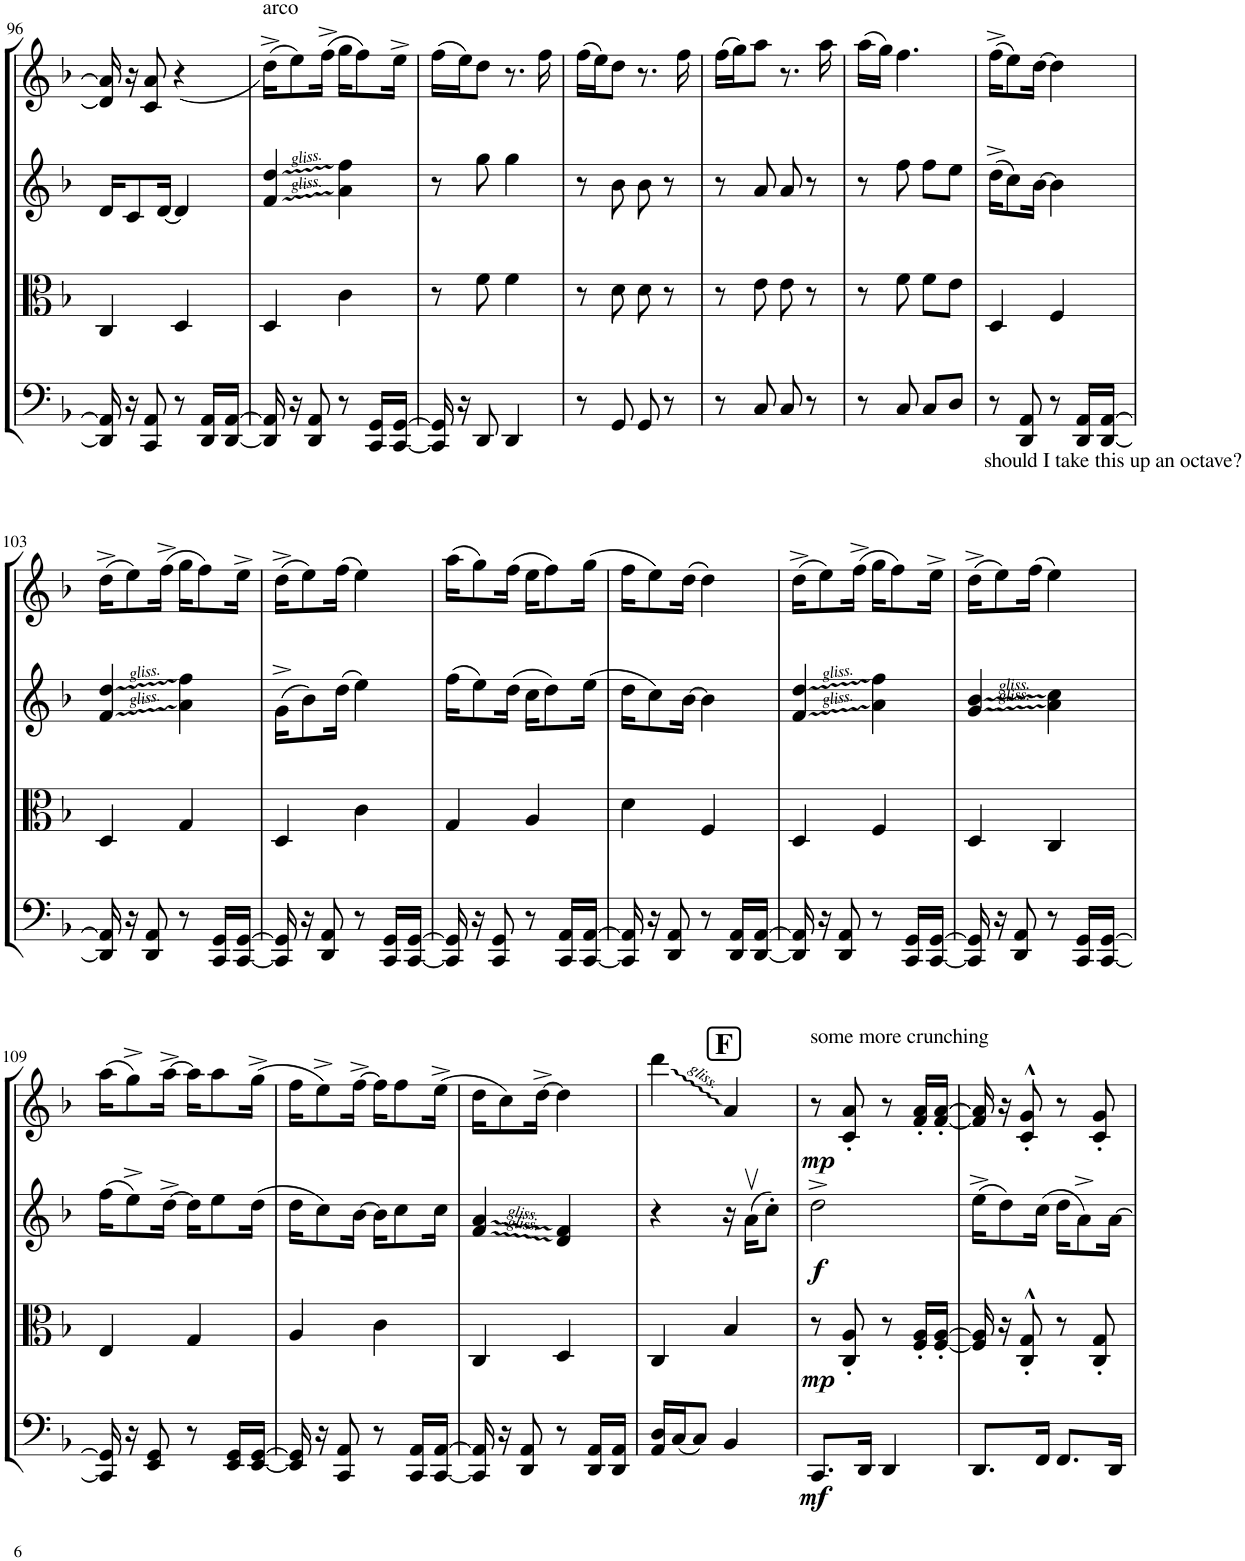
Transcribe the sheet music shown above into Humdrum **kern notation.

**kern	**dynam	**kern	**dynam	**kern	**dynam	**kern	**dynam
*part4	*part4	*part3	*part3	*part2	*part2	*part1	*part1
*staff4	*staff4	*staff3	*staff3	*staff2	*staff2	*staff1	*staff1
*I"Violoncello	*	*I"Viola	*	*I"Violin II	*	*I"Violin I	*
*I'Vc	*	*I'Vla	*	*I'Vln	*	*I'Vln	*
!!LO:PB:g=z
*clefF4	*	*clefC3	*	*clefG2	*	*clefG2	*
*k[b-]	*	*k[b-]	*	*k[b-]	*	*k[b-]	*
*M2/4	*	*M2/4	*	*M2/4	*	*M2/4	*
=96	=96	=96	=96	=96	=96	=96	=96
16DD/] 16AA/]	.	4C/	.	16d/KL	.	16d/] 16a/]	.
16r	.	.	.	8c/	.	16r	.
8CC/ 8AA/	.	.	.	.	.	8c/ 8a/	.
.	.	.	.	[16d/Jk	.	.	.
8r	.	4D/	.	4d/]	.	(4r	.
16DD/ 16AA/LL	.	.	.	.	.	.	.
[16DD/ [16AA/JJ	.	.	.	.	.	.	.
=97	=97	=97	=97	=97	=97	=97	=97
!	!	!	!	!	!	!LO:TX:a:t=arco	!
16DD/] 16AA/]	.	4D/	.	4f/ 4dd/	.	(16dd^\KL)	.
16r	.	.	.	.	.	8ee\)	.
8DD/ 8AA/	.	.	.	.	.	.	.
.	.	.	.	.	.	(16ff^\Jk	.
8r	.	4c\	.	4a\ 4ff\	.	16gg\KL	.
.	.	.	.	.	.	8ff\)	.
16CC/ 16GG/LL	.	.	.	.	.	.	.
[16CC/ [16GG/JJ	.	.	.	.	.	16ee^\Jk	.
=98	=98	=98	=98	=98	=98	=98	=98
16CC/] 16GG/]	.	8r	.	8r	.	(16ff\LL	.
16r	.	.	.	.	.	16ee\J)	.
8DD/	.	8f\	.	8gg\	.	8dd\J	.
4DD/	.	4f\	.	4gg\	.	8.r	.
.	.	.	.	.	.	16ff\	.
=99	=99	=99	=99	=99	=99	=99	=99
8r	.	8r	.	8r	.	(16ff\LL	.
.	.	.	.	.	.	16ee\J)	.
8GG/	.	8d\	.	8b-\	.	8dd\J	.
8GG/	.	8d\	.	8b-\	.	8.r	.
8r	.	8r	.	8r	.	.	.
.	.	.	.	.	.	16ff\	.
=100	=100	=100	=100	=100	=100	=100	=100
8r	.	8r	.	8r	.	(16ff\LL	.
.	.	.	.	.	.	16gg\J)	.
8C/	.	8e\	.	8a/	.	8aa\J	.
8C/	.	8e\	.	8a/	.	8.r	.
8r	.	8r	.	8r	.	.	.
.	.	.	.	.	.	16aa\	.
=101	=101	=101	=101	=101	=101	=101	=101
8r	.	8r	.	8r	.	(16aa\LL	.
.	.	.	.	.	.	16gg\JJ)	.
8C/	.	8f\	.	8ff\	.	4.ff\	.
8C/L	.	8f\L	.	8ff\L	.	.	.
8D/J	.	8e\J	.	8ee\J	.	.	.
=102	=102	=102	=102	=102	=102	=102	=102
!LO:TX:b:t=should I take this up an octave?	!	!	!	!	!	!	!
8r	.	4D/	.	(16dd^\KL	.	(16ff^\KL	.
.	.	.	.	8cc\)	.	8ee\)	.
8DD/ 8AA/	.	.	.	.	.	.	.
.	.	.	.	[16b-\Jk	.	[16dd\Jk	.
8r	.	4F/	.	4b-\]	.	4dd\]	.
16DD/ 16AA/LL	.	.	.	.	.	.	.
[16DD/ [16AA/JJ	.	.	.	.	.	.	.
!!LO:LB:g=z
=103	=103	=103	=103	=103	=103	=103	=103
16DD/] 16AA/]	.	4D/	.	4f/ 4dd/	.	(16dd^\KL	.
16r	.	.	.	.	.	8ee\)	.
8DD/ 8AA/	.	.	.	.	.	.	.
.	.	.	.	.	.	(16ff^\Jk	.
8r	.	4G/	.	4a\ 4ff\	.	16gg\KL	.
.	.	.	.	.	.	8ff\)	.
16CC/ 16GG/LL	.	.	.	.	.	.	.
[16CC/ [16GG/JJ	.	.	.	.	.	16ee^\Jk	.
=104	=104	=104	=104	=104	=104	=104	=104
16CC/] 16GG/]	.	4D/	.	(16g^\KL	.	(16dd^\KL	.
16r	.	.	.	8b-\)	.	8ee\)	.
8DD/ 8AA/	.	.	.	.	.	.	.
.	.	.	.	(16dd\Jk	.	(16ff\Jk	.
8r	.	4c\	.	4ee\)	.	4ee\)	.
16CC/ 16GG/LL	.	.	.	.	.	.	.
[16CC/ [16GG/JJ	.	.	.	.	.	.	.
=105	=105	=105	=105	=105	=105	=105	=105
16CC/] 16GG/]	.	4G/	.	(16ff\KL	.	(16aa\KL	.
16r	.	.	.	8ee\)	.	8gg\)	.
8CC/ 8GG/	.	.	.	.	.	.	.
.	.	.	.	(16dd\Jk	.	(16ff\Jk	.
8r	.	4A/	.	16cc\KL	.	16ee\KL	.
.	.	.	.	8dd\)	.	8ff\)	.
16CC/ 16AA/LL	.	.	.	.	.	.	.
[16CC/ [16AA/JJ	.	.	.	(16ee\Jk	.	(16gg\Jk	.
=106	=106	=106	=106	=106	=106	=106	=106
16CC/] 16AA/]	.	4d\	.	16dd\KL	.	16ff\KL	.
16r	.	.	.	8cc\)	.	8ee\)	.
8DD/ 8AA/	.	.	.	.	.	.	.
.	.	.	.	[16b-\Jk	.	(16dd\Jk	.
8r	.	4F/	.	4b-\]	.	4dd\)	.
16DD/ 16AA/LL	.	.	.	.	.	.	.
[16DD/ [16AA/JJ	.	.	.	.	.	.	.
=107	=107	=107	=107	=107	=107	=107	=107
16DD/] 16AA/]	.	4D/	.	4f/ 4dd/	.	(16dd^\KL	.
16r	.	.	.	.	.	8ee\)	.
8DD/ 8AA/	.	.	.	.	.	.	.
.	.	.	.	.	.	(16ff^\Jk	.
8r	.	4F/	.	4a\ 4ff\	.	16gg\KL	.
.	.	.	.	.	.	8ff\)	.
16CC/ 16GG/LL	.	.	.	.	.	.	.
[16CC/ [16GG/JJ	.	.	.	.	.	16ee^\Jk	.
=108	=108	=108	=108	=108	=108	=108	=108
16CC/] 16GG/]	.	4D/	.	4g/ 4b-/	.	(16dd^\KL	.
16r	.	.	.	.	.	8ee\)	.
8DD/ 8AA/	.	.	.	.	.	.	.
.	.	.	.	.	.	(16ff\Jk	.
8r	.	4C/	.	4a\ 4cc\	.	4ee\)	.
16CC/ 16GG/LL	.	.	.	.	.	.	.
[16CC/ [16GG/JJ	.	.	.	.	.	.	.
!!LO:LB:g=z
=109	=109	=109	=109	=109	=109	=109	=109
16CC/] 16GG/]	.	4E/	.	(16ff\KL	.	(16aa\KL	.
16r	.	.	.	8ee^\)	.	8gg^\)	.
8EE/ 8GG/	.	.	.	.	.	.	.
.	.	.	.	[16dd^\Jk	.	[16aa^\Jk	.
8r	.	4G/	.	16dd\KL]	.	16aa\KL]	.
.	.	.	.	8ee\	.	8aa\	.
16EE/ 16GG/LL	.	.	.	.	.	.	.
[16EE/ [16GG/JJ	.	.	.	(16dd\Jk	.	(16gg^\Jk	.
=110	=110	=110	=110	=110	=110	=110	=110
16EE/] 16GG/]	.	4A/	.	16dd\KL	.	16ff\KL	.
16r	.	.	.	8cc\)	.	8ee^\)	.
8CC/ 8AA/	.	.	.	.	.	.	.
.	.	.	.	[16b-\Jk	.	[16ff^\Jk	.
8r	.	4c\	.	16b-\KL]	.	16ff\KL]	.
.	.	.	.	8cc\	.	8ff\	.
16CC/ 16AA/LL	.	.	.	.	.	.	.
[16CC/ [16AA/JJ	.	.	.	16cc\Jk	.	(16ee^\Jk	.
=111	=111	=111	=111	=111	=111	=111	=111
16CC/] 16AA/]	.	4C/	.	4f/ 4a/	.	16dd\KL	.
16r	.	.	.	.	.	8cc\)	.
8DD/ 8AA/	.	.	.	.	.	.	.
.	.	.	.	.	.	[16dd^\Jk	.
8r	.	4D/	.	4d/ 4f/	.	4dd\]	.
16DD/ 16AA/LL	.	.	.	.	.	.	.
16DD/ 16AA/JJ	.	.	.	.	.	.	.
!!LO:REH:place=s1:a:B:cj:fs=14:t=F:qo=1
=112	=112	=112	=112	=112	=112	=112	=112
16AA/ 16D/LL	.	4C/	.	4r	.	4ddd\	.
(16C/J	.	.	.	.	.	.	.
8C/J)	.	.	.	.	.	.	.
4BB-/	.	4B-/	.	16r	.	4a/	.
.	.	.	.	(16av\KL	.	.	.
.	.	.	.	8cc'\J)	.	.	.
=113	=113	=113	=113	=113	=113	=113	=113
!	!	!	!	!	!	!LO:TX:a:t=some more crunching	!
!	!LO:DY:b	!	!LO:DY:b	!	!LO:DY:b	!	!LO:DY:b
8.CC/L	mf	8r	mp	2dd^\	f	8r	mp
.	.	8C/' 8A/'	.	.	.	8c/' 8a/'	.
16DD/Jk	.	.	.	.	.	.	.
4DD/	.	8r	.	.	.	8r	.
.	.	16F/' 16A/'LL	.	.	.	16f/' 16a/'LL	.
.	.	[16F/' [16A/'JJ	.	.	.	[16f/' [16a/'JJ	.
=114	=114	=114	=114	=114	=114	=114	=114
8.DD/L	.	16F/] 16A/]	.	(16ee^\KL	.	16f/] 16a/]	.
.	.	16r	.	8dd\)	.	16r	.
.	.	8C/'^^ 8G/'^^	.	.	.	8c/'^^ 8g/'^^	.
16FF/Jk	.	.	.	(16cc\Jk	.	.	.
8.FF/L	.	8r	.	16dd\KL	.	8r	.
.	.	.	.	8a^\)	.	.	.
.	.	8C/' 8G/'	.	.	.	8c/' 8g/'	.
16DD/Jk	.	.	.	[16a\Jk	.	.	.
=	=	=	=	=	=	=	=
*-	*-	*-	*-	*-	*-	*-	*-
